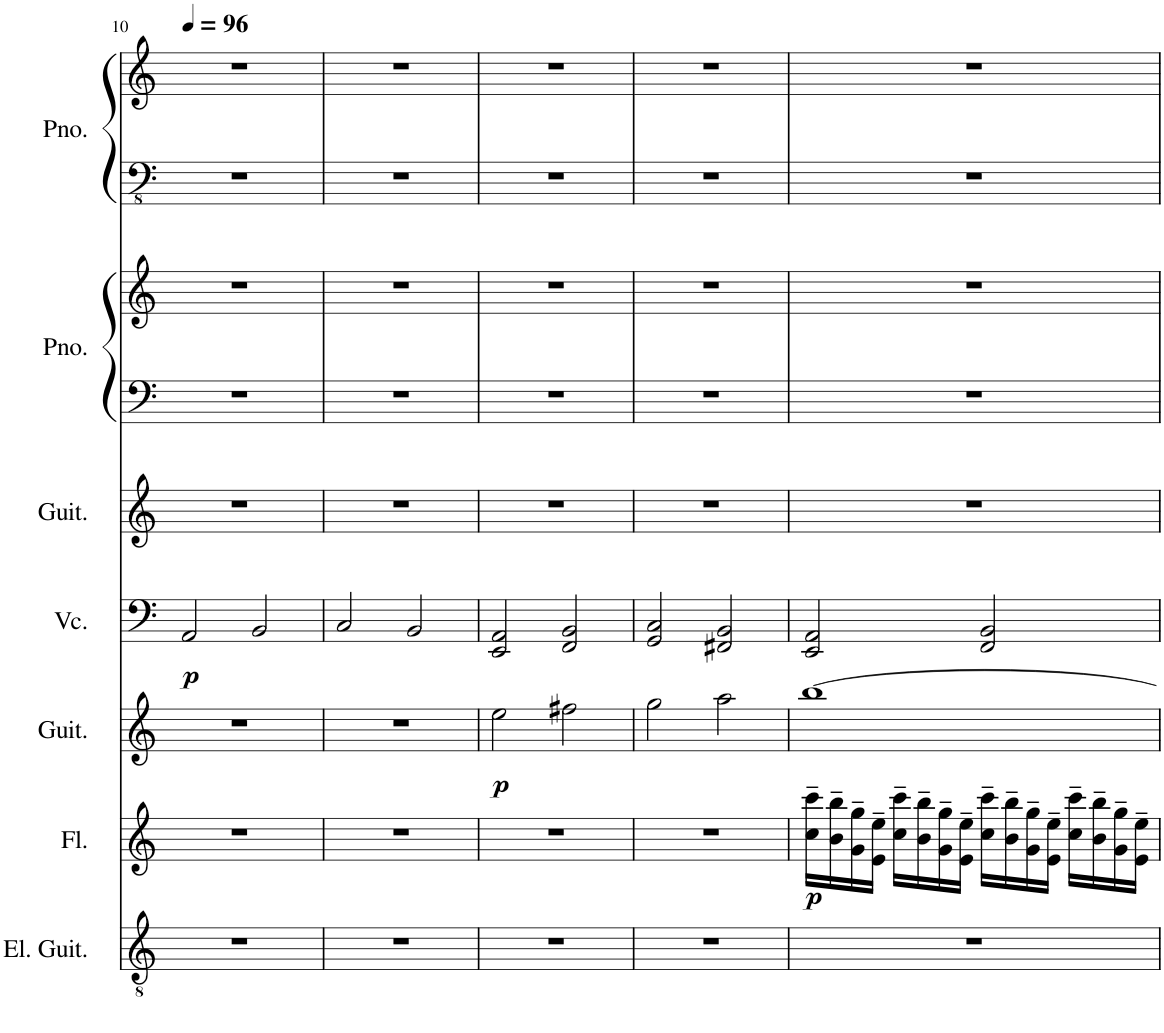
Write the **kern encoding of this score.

**kern	**kern	**dynam	**kern	**dynam	**kern	**dynam	**kern	**kern	**kern	**kern	**kern
*part7	*part6	*part6	*part5	*part5	*part4	*part4	*part3	*part2	*part2	*part1	*part1
*staff9	*staff8	*staff8	*staff7	*staff7	*staff6	*staff6	*staff5	*staff4	*staff3	*staff2	*staff1
*I"Electric Guitar	*I"Flute	*	*I"Acoustic Guitar	*	*I"Violoncello	*	*I"Acoustic Guitar	*I"Piano	*	*I"Piano	*
*I'El. Guit.	*I'Fl.	*	*I'Guit.	*	*I'Vc.	*	*I'Guit.	*I'Pno.	*	*I'Pno.	*
!!LO:PB:g=z
*clefGv2	*clefG2	*	*clefG2	*	*clefF4	*	*clefG2	*clefF4	*clefG2	*clefFv4	*clefG2
*k[]	*k[]	*	*k[]	*	*k[]	*	*k[]	*k[]	*k[]	*k[]	*k[]
*M4/4	*M4/4	*	*M4/4	*	*M4/4	*	*M4/4	*M4/4	*M4/4	*M4/4	*M4/4
*MM96	*MM96	*	*MM96	*	*MM96	*	*MM96	*MM96	*MM96	*MM96	*MM96
=10	=10	=10	=10	=10	=10	=10	=10	=10	=10	=10	=10
!	!	!	!	!	!	!LO:DY:b	!	!	!	!	!
1r	1r	.	1r	.	2AA/	p	1r	1r	1r	1r	1r
.	.	.	.	.	2BB/	.	.	.	.	.	.
=11	=11	=11	=11	=11	=11	=11	=11	=11	=11	=11	=11
1r	1r	.	1r	.	2C/	.	1r	1r	1r	1r	1r
.	.	.	.	.	2BB/	.	.	.	.	.	.
=12	=12	=12	=12	=12	=12	=12	=12	=12	=12	=12	=12
!	!	!	!	!LO:DY:b	!	!	!	!	!	!	!
1r	1r	.	2ee\	p	2EE/ 2AA/	.	1r	1r	1r	1r	1r
.	.	.	2ff#X\	.	2FF/ 2BB/	.	.	.	.	.	.
=13	=13	=13	=13	=13	=13	=13	=13	=13	=13	=13	=13
1r	1r	.	2gg\	.	2GG/ 2C/	.	1r	1r	1r	1r	1r
.	.	.	2aa\	.	2FF#X/ 2BB/	.	.	.	.	.	.
=14	=14	=14	=14	=14	=14	=14	=14	=14	=14	=14	=14
!	!	!LO:DY:b	!	!	!	!	!	!	!	!	!
1r	16cc\~ 16ccc\~LL	p	[1bb	.	2EE/ 2AA/	.	1r	1r	1r	1r	1r
.	16b\~ 16bb\~	.	.	.	.	.	.	.	.	.	.
.	16g\~ 16gg\~	.	.	.	.	.	.	.	.	.	.
.	16e\~ 16ee\~JJ	.	.	.	.	.	.	.	.	.	.
.	16cc\~ 16ccc\~LL	.	.	.	.	.	.	.	.	.	.
.	16b\~ 16bb\~	.	.	.	.	.	.	.	.	.	.
.	16g\~ 16gg\~	.	.	.	.	.	.	.	.	.	.
.	16e\~ 16ee\~JJ	.	.	.	.	.	.	.	.	.	.
.	16cc\~ 16ccc\~LL	.	.	.	2FF/ 2BB/	.	.	.	.	.	.
.	16b\~ 16bb\~	.	.	.	.	.	.	.	.	.	.
.	16g\~ 16gg\~	.	.	.	.	.	.	.	.	.	.
.	16e\~ 16ee\~JJ	.	.	.	.	.	.	.	.	.	.
.	16cc\~ 16ccc\~LL	.	.	.	.	.	.	.	.	.	.
.	16b\~ 16bb\~	.	.	.	.	.	.	.	.	.	.
.	16g\~ 16gg\~	.	.	.	.	.	.	.	.	.	.
.	16e\~ 16ee\~JJ	.	.	.	.	.	.	.	.	.	.
=	=	=	=	=	=	=	=	=	=	=	=
*-	*-	*-	*-	*-	*-	*-	*-	*-	*-	*-	*-
